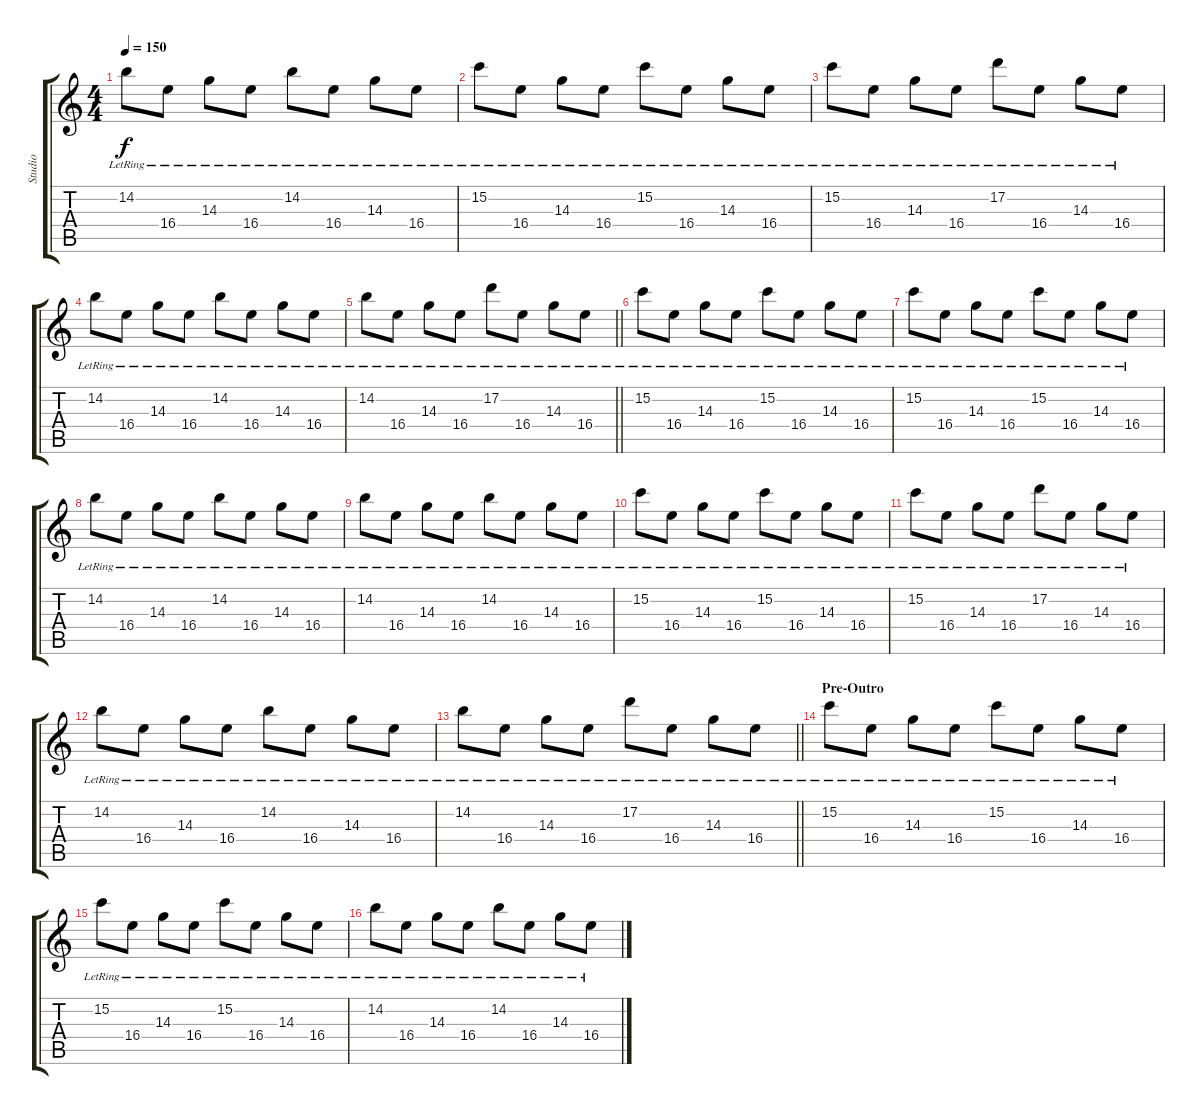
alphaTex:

\track ("Studio" "Studio") {instrument electricguitarjazz}
\staff {score tabs}
\tuning (D4 A3 F3 C3 G2 C2) {hide}
\ts (4 4)
\tempo 150
\clef g2
\ks c
14.2{lr}.8{dy f} 16.4{lr}.8 14.3{lr}.8 16.4{lr}.8 14.2{lr}.8 16.4{lr}.8 14.3{lr}.8 16.4{lr}.8 |
15.2{lr}.8 16.4{lr}.8 14.3{lr}.8 16.4{lr}.8 15.2{lr}.8 16.4{lr}.8 14.3{lr}.8 16.4{lr}.8 |
15.2{lr}.8 16.4{lr}.8 14.3{lr}.8 16.4{lr}.8 17.2{lr}.8 16.4{lr}.8 14.3{lr}.8 16.4{lr}.8 |
14.2{lr}.8 16.4{lr}.8 14.3{lr}.8 16.4{lr}.8 14.2{lr}.8 16.4{lr}.8 14.3{lr}.8 16.4{lr}.8 |
\barLineRight lightlight
14.2{lr}.8 16.4{lr}.8 14.3{lr}.8 16.4{lr}.8 17.2{lr}.8 16.4{lr}.8 14.3{lr}.8 16.4{lr}.8 |
15.2{lr}.8 16.4{lr}.8 14.3{lr}.8 16.4{lr}.8 15.2{lr}.8 16.4{lr}.8 14.3{lr}.8 16.4{lr}.8 |
15.2{lr}.8 16.4{lr}.8 14.3{lr}.8 16.4{lr}.8 15.2{lr}.8 16.4{lr}.8 14.3{lr}.8 16.4{lr}.8 |
14.2{lr}.8 16.4{lr}.8 14.3{lr}.8 16.4{lr}.8 14.2{lr}.8 16.4{lr}.8 14.3{lr}.8 16.4{lr}.8 |
14.2{lr}.8 16.4{lr}.8 14.3{lr}.8 16.4{lr}.8 14.2{lr}.8 16.4{lr}.8 14.3{lr}.8 16.4{lr}.8 |
15.2{lr}.8 16.4{lr}.8 14.3{lr}.8 16.4{lr}.8 15.2{lr}.8 16.4{lr}.8 14.3{lr}.8 16.4{lr}.8 |
15.2{lr}.8 16.4{lr}.8 14.3{lr}.8 16.4{lr}.8 17.2{lr}.8 16.4{lr}.8 14.3{lr}.8 16.4{lr}.8 |
14.2{lr}.8 16.4{lr}.8 14.3{lr}.8 16.4{lr}.8 14.2{lr}.8 16.4{lr}.8 14.3{lr}.8 16.4{lr}.8 |
\barLineRight lightlight
14.2{lr}.8 16.4{lr}.8 14.3{lr}.8 16.4{lr}.8 17.2{lr}.8 16.4{lr}.8 14.3{lr}.8 16.4{lr}.8 |
\section ("" "Pre-Outro")
15.2{lr}.8 16.4{lr}.8 14.3{lr}.8 16.4{lr}.8 15.2{lr}.8 16.4{lr}.8 14.3{lr}.8 16.4{lr}.8 |
15.2{lr}.8 16.4{lr}.8 14.3{lr}.8 16.4{lr}.8 15.2{lr}.8 16.4{lr}.8 14.3{lr}.8 16.4{lr}.8 |
14.2{lr}.8 16.4{lr}.8 14.3{lr}.8 16.4{lr}.8 14.2{lr}.8 16.4{lr}.8 14.3{lr}.8 16.4{lr}.8
